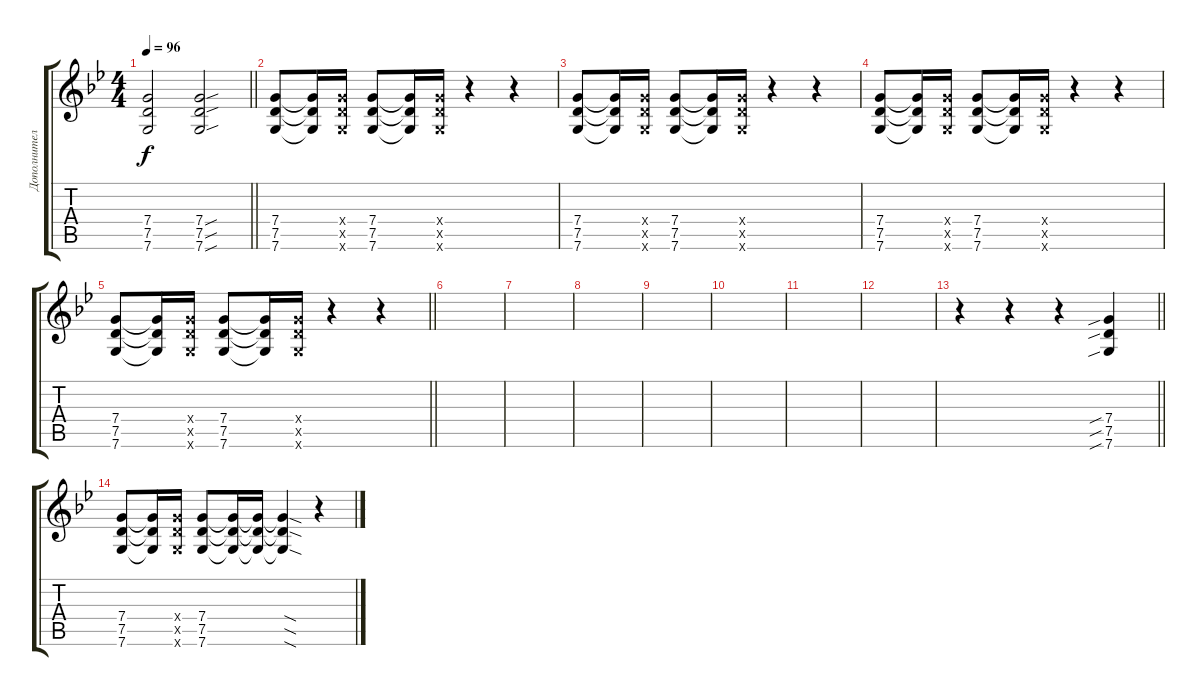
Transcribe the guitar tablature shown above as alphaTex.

\track ("Дополнительная гитара" "Дополнител") {instrument distortionguitar}
\staff {score tabs}
\tuning (D4 A3 F3 C3 G2 C2) {hide}
\ts (4 4)
\tempo 96
\clef g2
\barLineRight lightlight
\ks gminor
(7.4{t} 7.5{t} 7.6{t}).2{dy f} (7.4{sou} 7.5{sou} 7.6{sou}).2 |
(7.4 7.5 7.6).8{volume 14} (7.4{t} 7.5{t} 7.6{t}).16 (7.4{x} 7.5{x} 7.6{x}).16 (7.4 7.5 7.6).8 (7.4{t} 7.5{t} 7.6{t}).16 (7.4{x} 7.5{x} 7.6{x}).16 r.4 r.4 |
(7.4 7.5 7.6).8 (7.4{t} 7.5{t} 7.6{t}).16 (7.4{x} 7.5{x} 7.6{x}).16 (7.4 7.5 7.6).8 (7.4{t} 7.5{t} 7.6{t}).16 (7.4{x} 7.5{x} 7.6{x}).16 r.4 r.4 |
(7.4 7.5 7.6).8 (7.4{t} 7.5{t} 7.6{t}).16 (7.4{x} 7.5{x} 7.6{x}).16 (7.4 7.5 7.6).8 (7.4{t} 7.5{t} 7.6{t}).16 (7.4{x} 7.5{x} 7.6{x}).16 r.4 r.4 |
\barLineRight lightlight
(7.4 7.5 7.6).8 (7.4{t} 7.5{t} 7.6{t}).16 (7.4{x} 7.5{x} 7.6{x}).16 (7.4 7.5 7.6).8 (7.4{t} 7.5{t} 7.6{t}).16 (7.4{x} 7.5{x} 7.6{x}).16 r.4 r.4 |
|
|
|
|
|
|
|
\barLineRight lightlight
r.4 r.4 r.4 (7.4{sib} 7.5{sib} 7.6{sib}).4{volume 14} |
(7.4 7.5 7.6).8 (7.4{t} 7.5{t} 7.6{t}).16 (7.4{x} 7.5{x} 7.6{x}).16 (7.4 7.5 7.6).8 (7.4{t} 7.5{t} 7.6{t}).16 (7.4{t} 7.5{t} 7.6{t}).16 (7.4{sod t} 7.5{sod t} 7.6{sod t}).4 r.4
